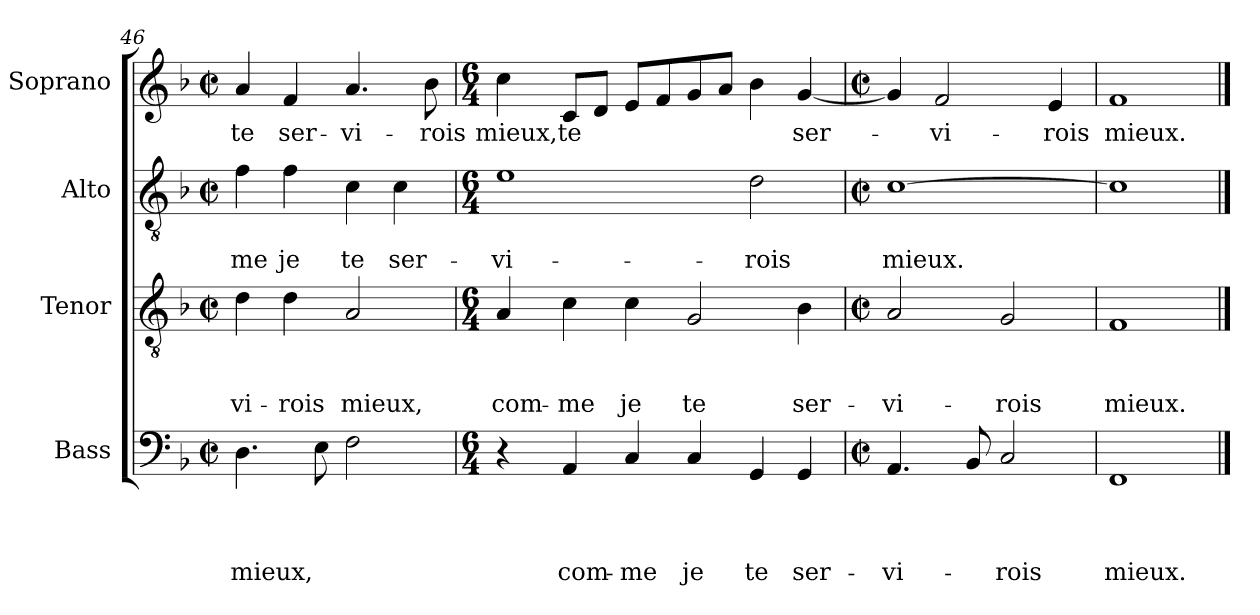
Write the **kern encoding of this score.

**kern	**text	**text	**text	**text	**kern	**text	**text	**text	**kern	**text	**text	**kern	**text
*part4	*part4	*part4	*part4	*part4	*part3	*part3	*part3	*part3	*part2	*part2	*part2	*part1	*part1
*staff4	*staff4	*staff4	*staff4	*staff4	*staff3	*staff3	*staff3	*staff3	*staff2	*staff2	*staff2	*staff1	*staff1
*I"Bass	*	*	*	*	*I"Tenor	*	*	*	*I"Alto	*	*	*I"Soprano	*
*I'B	*	*	*	*	*I'T	*	*	*	*I'A	*	*	*I'S	*
!!LO:LB:g=z
*clefF4	*	*	*	*	*clefGv2	*	*	*	*clefGv2	*	*	*clefG2	*
*k[b-]	*	*	*	*	*k[b-]	*	*	*	*k[b-]	*	*	*k[b-]	*
*F:	*	*	*	*	*F:	*	*	*	*F:	*	*	*F:	*
*M2/2	*	*	*	*	*M2/2	*	*	*	*M2/2	*	*	*M2/2	*
*met(c|)	*	*	*	*	*met(c|)	*	*	*	*met(c|)	*	*	*met(c|)	*
=46	=46	=46	=46	=46	=46	=46	=46	=46	=46	=46	=46	=46	=46
4.D\	.	.	.	mieux,	4d\	.	.	-vi-	4f\	.	-me	4a/	te
.	.	.	.	.	4d\	.	.	-rois	4f\	.	je	4f/	ser-
8E\	.	.	.	.	.	.	.	.	.	.	.	.	.
2F\	.	.	.	.	2A/	.	.	mieux,	4c\	.	te	4.a/	-vi-
.	.	.	.	.	.	.	.	.	4c\	.	ser-	.	.
.	.	.	.	.	.	.	.	.	.	.	.	8b-\	-rois
=47	=47	=47	=47	=47	=47	=47	=47	=47	=47	=47	=47	=47	=47
*M6/4	*	*	*	*	*M6/4	*	*	*	*M6/4	*	*	*M6/4	*
4r	.	.	.	.	4A/	.	.	com-	1e	.	-vi-	4cc\	mieux,
4AA/	.	.	.	com-	4c\	.	.	-me	.	.	.	8c/L	te
.	.	.	.	.	.	.	.	.	.	.	.	8d/J	.
4C/	.	.	.	-me	4c\	.	.	je	.	.	.	8e/L	.
.	.	.	.	.	.	.	.	.	.	.	.	8f/	.
4C/	.	.	.	je	2G/	.	.	te	.	.	.	8g/	.
.	.	.	.	.	.	.	.	.	.	.	.	8a/J	.
4GG/	.	.	.	te	.	.	.	.	2d\	.	-rois	4b-\	.
4GG/	.	.	.	ser-	4B-\	.	.	ser-	.	.	.	[4g/	ser-
=48	=48	=48	=48	=48	=48	=48	=48	=48	=48	=48	=48	=48	=48
*M2/2	*	*	*	*	*M2/2	*	*	*	*M2/2	*	*	*M2/2	*
*met(c|)	*	*	*	*	*met(c|)	*	*	*	*met(c|)	*	*	*met(c|)	*
4.AA/	.	.	.	-vi-	2A/	.	.	-vi-	[1c	.	mieux.	4g/]	.
.	.	.	.	.	.	.	.	.	.	.	.	2f/	-vi-
8BB-/	.	.	.	.	.	.	.	.	.	.	.	.	.
2C/	.	.	.	-rois	2G/	.	.	-rois	.	.	.	.	.
.	.	.	.	.	.	.	.	.	.	.	.	4e/	-rois
=49	=49	=49	=49	=49	=49	=49	=49	=49	=49	=49	=49	=49	=49
1FF	.	.	.	mieux.	1F	.	.	mieux.	1c]	.	.	1f	mieux.
==	==	==	==	==	==	==	==	==	==	==	==	==	==
*-	*-	*-	*-	*-	*-	*-	*-	*-	*-	*-	*-	*-	*-
